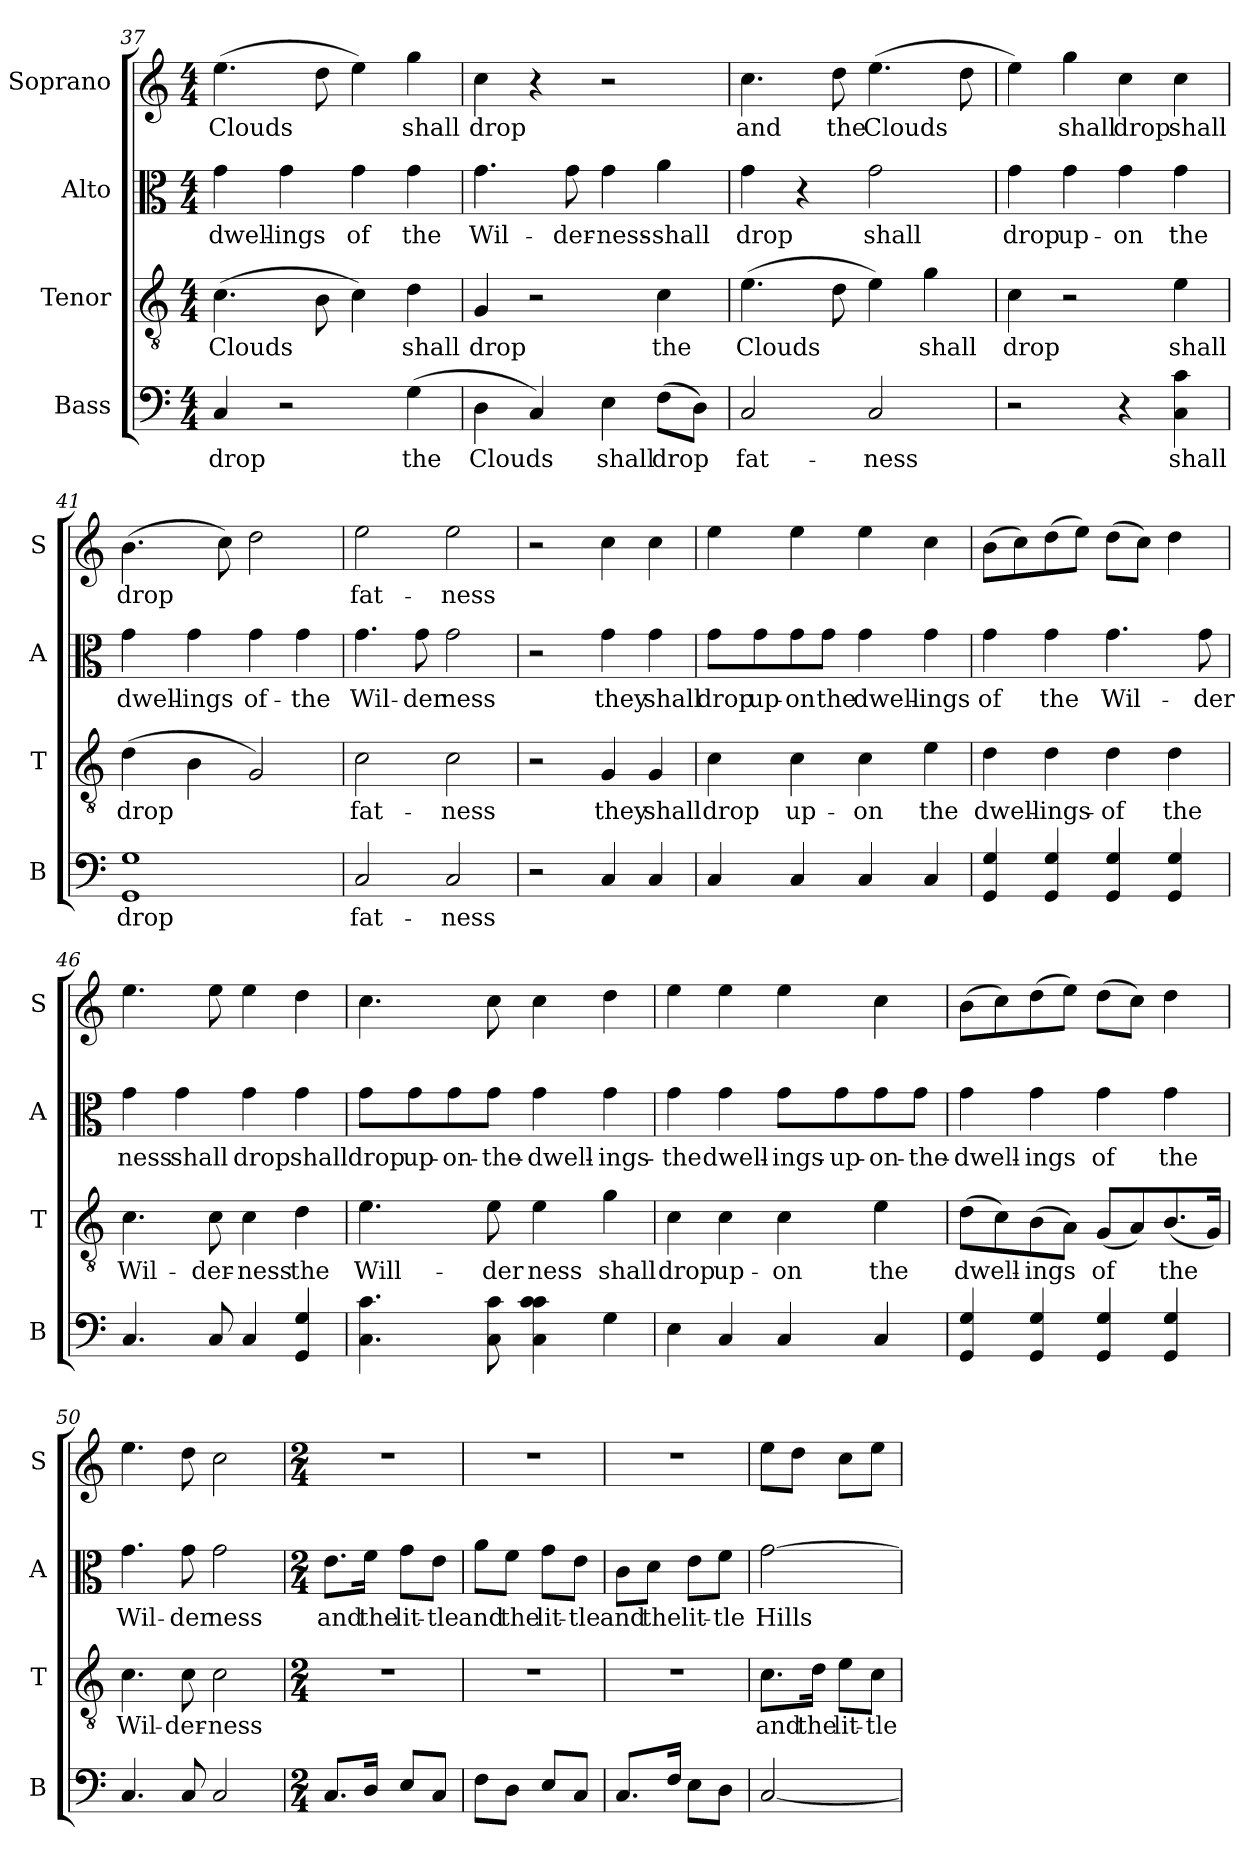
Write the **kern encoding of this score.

**kern	**text	**kern	**text	**kern	**text	**kern	**text
*part4	*part4	*part3	*part3	*part2	*part2	*part1	*part1
*staff4	*staff4	*staff3	*staff3	*staff2	*staff2	*staff1	*staff1
*I"Bass	*	*I"Tenor	*	*I"Alto	*	*I"Soprano	*
*I'B	*	*I'T	*	*I'A	*	*I'S	*
!!LO:PB:g=z
*clefF4	*	*clefGv2	*	*clefC3	*	*clefG2	*
*k[]	*	*k[]	*	*k[]	*	*k[]	*
*C:	*	*C:	*	*C:	*	*C:	*
*M4/4	*	*M4/4	*	*M4/4	*	*M4/4	*
=37	=37	=37	=37	=37	=37	=37	=37
4C/	drop	(4.c\	Clouds	4g\	dwell-	(4.ee\	Clouds
2r	.	.	.	4g\	-ings	.	.
.	.	8B\	.	.	.	8dd\	.
.	.	4c\)	.	4g\	of	4ee\)	.
(4G\	the	4d\	shall	4g\	the	4gg\	shall
=38	=38	=38	=38	=38	=38	=38	=38
4D\	Clouds	4G/	drop	4.g\	Wil-	4cc\	drop
4C/)	.	2r	.	.	.	4r	.
.	.	.	.	8g\	-der-	.	.
4E\	shall	.	.	4g\	-ness-	2r	.
(8F\L	drop	4c\	the	4a\	-shall	.	.
8D\J)	.	.	.	.	.	.	.
=39	=39	=39	=39	=39	=39	=39	=39
2C/	fat-	(4.e\	Clouds	4g\	drop	4.cc\	and
.	.	.	.	4r	.	.	.
.	.	8d\	.	.	.	8dd\	the
2C/	-ness	4e\)	.	2g\	shall	(4.ee\	Clouds
.	.	4g\	shall	.	.	.	.
.	.	.	.	.	.	8dd\	.
=40	=40	=40	=40	=40	=40	=40	=40
2r	.	4c\	drop	4g\	drop	4ee\)	.
.	.	2r	.	4g\	up-	4gg\	shall
4r	.	.	.	4g\	-on	4cc\	drop
4C\ 4c\	shall	4e\	shall	4g\	the	4cc\	shall
!!LO:LB:g=z
=41	=41	=41	=41	=41	=41	=41	=41
1GG 1G	drop	(4d\	drop	4g\	dwell-	(4.b\	drop
.	.	4B\	.	4g\	-ings	.	.
.	.	.	.	.	.	8cc\)	.
.	.	2G/)	.	4g\	of-	2dd\	.
.	.	.	.	4g\	-the	.	.
=42	=42	=42	=42	=42	=42	=42	=42
2C/	fat-	2c\	fat-	4.g\	Wil-	2ee\	fat-
.	.	.	.	8g\	-der	.	.
2C/	-ness	2c\	-ness	2g\	ness	2ee\	-ness
=43	=43	=43	=43	=43	=43	=43	=43
2r	.	2r	.	2r	.	2r	.
4C/	.	4G/	they	4g\	they	4cc\	.
4C/	.	4G/	shall	4g\	shall	4cc\	.
=44	=44	=44	=44	=44	=44	=44	=44
4C/	.	4c\	drop	8g\L	drop	4ee\	.
.	.	.	.	8g\	up-	.	.
4C/	.	4c\	up-	8g\	-on	4ee\	.
.	.	.	.	8g\J	the	.	.
4C/	.	4c\	-on	4g\	dwell-	4ee\	.
4C/	.	4e\	the	4g\	-ings	4cc\	.
!!LO:LB:g=z
=45	=45	=45	=45	=45	=45	=45	=45
4GG/ 4G/	.	4d\	dwell-	4g\	of	(8b\L	.
.	.	.	.	.	.	8cc\)	.
4GG/ 4G/	.	4d\	-ings-	4g\	the	(8dd\	.
.	.	.	.	.	.	8ee\J)	.
4GG/ 4G/	.	4d\	-of	4.g\	Wil-	(8dd\L	.
.	.	.	.	.	.	8cc\J)	.
4GG/ 4G/	.	4d\	the	.	.	4dd\	.
.	.	.	.	8g\	-der	.	.
=46	=46	=46	=46	=46	=46	=46	=46
4.C/	.	4.c\	Wil-	4g\	ness	4.ee\	.
.	.	.	.	4g\	shall	.	.
8C/	.	8c\	-der-	.	.	8ee\	.
4C/	.	4c\	-ness	4g\	drop	4ee\	.
4GG/ 4G/	.	4d\	the	4g\	shall	4dd\	.
=47	=47	=47	=47	=47	=47	=47	=47
4.C\ 4.c\	.	4.e\	Will-	8g\L	drop	4.cc\	.
.	.	.	.	8g\	up-	.	.
.	.	.	.	8g\	-on-	.	.
8C\ 8c\	.	8e\	-der	8g\J	-the-	8cc\	.
4C\ 4c\ 4c\	.	4e\	ness	4g\	-dwell-	4cc\	.
4G\	.	4g\	shall	4g\	-ings-	4dd\	.
!!LO:PB:g=z
=48	=48	=48	=48	=48	=48	=48	=48
4E\	.	4c\	drop	4g\	-the	4ee\	.
4C/	.	4c\	up-	4g\	dwell-	4ee\	.
4C/	.	4c\	-on	8g\L	-ings-	4ee\	.
.	.	.	.	8g\	-up-	.	.
4C/	.	4e\	the	8g\	-on-	4cc\	.
.	.	.	.	8g\J	-the-	.	.
=49	=49	=49	=49	=49	=49	=49	=49
4GG/ 4G/	.	(8d\L	dwell-	4g\	-dwell-	(8b\L	.
.	.	8c\)	.	.	.	8cc\)	.
4GG/ 4G/	.	(8B\	ings	4g\	-ings	(8dd\	.
.	.	8A\J)	.	.	.	8ee\J)	.
4GG/ 4G/	.	(8G/L	of	4g\	of	(8dd\L	.
.	.	8A/)	.	.	.	8cc\J)	.
4GG/ 4G/	.	(8.B/	the	4g\	the	4dd\	.
.	.	16G/Jk)	.	.	.	.	.
=50	=50	=50	=50	=50	=50	=50	=50
4.C/	.	4.c\	Wil-	4.g\	Wil-	4.ee\	.
8C/	.	8c\	-der-	8g\	-der	8dd\	.
2C/	.	2c\	-ness	2g\	ness	2cc\	.
=51	=51	=51	=51	=51	=51	=51	=51
*M2/4	*	*M2/4	*	*M2/4	*	*M2/4	*
8.C/L	.	2r	.	8.e\L	and	2r	.
16D/Jk	.	.	.	16f\Jk	the	.	.
8E/L	.	.	.	8g\L	lit-	.	.
8C/J	.	.	.	8e\J	-tle	.	.
!!LO:LB:g=z
=52	=52	=52	=52	=52	=52	=52	=52
8F\L	.	2r	.	8a\L	and	2r	.
8D\J	.	.	.	8f\J	the	.	.
8E/L	.	.	.	8g\L	lit-	.	.
8C/J	.	.	.	8e\J	-tle	.	.
=53	=53	=53	=53	=53	=53	=53	=53
8.C/L	.	2r	.	8c\L	and	2r	.
.	.	.	.	8d\J	the	.	.
16F/Jk	.	.	.	.	.	.	.
8E\L	.	.	.	8e\L	lit-	.	.
8D\J	.	.	.	8f\J	-tle	.	.
=54	=54	=54	=54	=54	=54	=54	=54
[2C/	.	8.c\L	and	[2g\	Hills	8ee\L	.
.	.	.	.	.	.	8dd\J	.
.	.	16d\Jk	the	.	.	.	.
.	.	8e\L	lit-	.	.	8cc\L	.
.	.	8c\J	-tle	.	.	8ee\J	.
=	=	=	=	=	=	=	=
*-	*-	*-	*-	*-	*-	*-	*-
